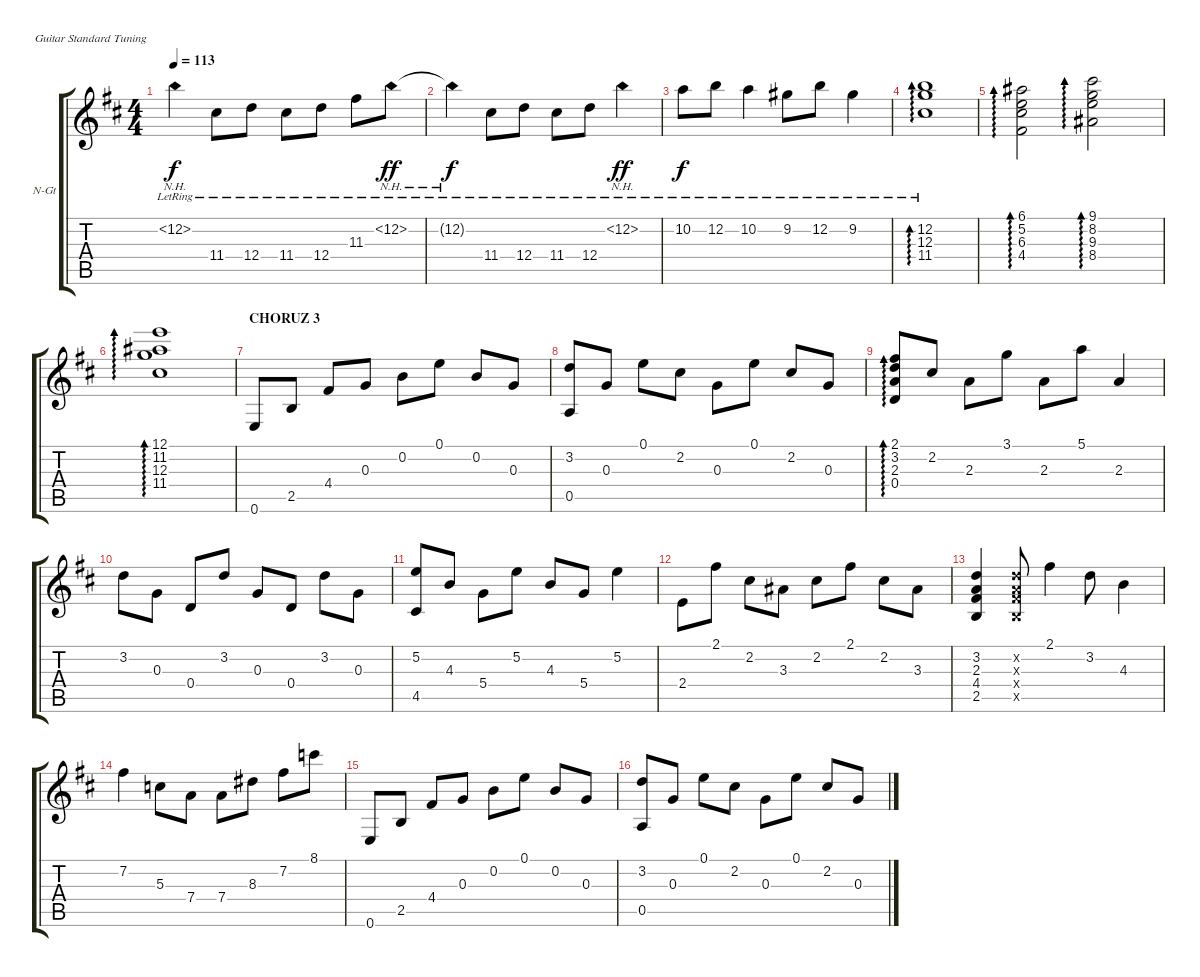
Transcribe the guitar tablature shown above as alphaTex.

\defaultSystemsLayout 4
\bracketExtendMode groupsimilarinstruments
\firstSystemTrackNameOrientation horizontal
\otherSystemsTrackNameOrientation horizontal
\track ("Nylon Guitar" "N-Gt") {instrument acousticguitarnylon}
\staff {score tabs}
\tuning (E4 B3 G3 D3 A2 E2)
\ts (4 4)
\tempo 113
\clef g2
\ks bminor
12.2{nh lr t}.4{dy f} 11.4{lr}.8 12.4{lr}.8 11.4{lr}.8 12.4{lr}.8 11.3{lr}.8 12.2{nh lr}.8{dy ff} |
12.2{nh lr t}.4{dy f} 11.4{lr}.8 12.4{lr}.8 11.4{lr}.8 12.4{lr}.8 12.2{nh lr}.4{dy ff} |
10.2{lr}.8{dy f} 12.2{lr}.8 10.2{lr}.4 9.2{lr}.8 12.2{lr}.8 9.2{lr}.4 |
(12.2{lr} 12.3{lr} 11.4{lr}).1{ad 0} |
(4.4 6.3 5.2 6.1).2{ad 0} (8.4 9.3 8.2 9.1).2{ad 0} |
(11.4 12.3 11.2 12.1).1{ad 0} |
\section ("" "CHORUZ 3")
0.6.8 2.5.8 4.4.8 0.3.8 0.2.8 0.1.8 0.2.8 0.3.8 |
(0.5 3.2).8 0.3.8 0.1.8 2.2.8 0.3.8 0.1.8 2.2.8 0.3.8 |
(0.4 2.3 3.2 2.1).8{ad 0} 2.2.8 2.3.8 3.1.8 2.3.8 5.1.8 2.3.4 |
3.2.8 0.3.8 0.4.8 3.2.8 0.3.8 0.4.8 3.2.8 0.3.8 |
(4.5 5.2).8 4.3.8 5.4.8 5.2.8 4.3.8 5.4.8 5.2.4 |
2.4.8 2.1.8 2.2.8 3.3.8 2.2.8 2.1.8 2.2.8 3.3.8 |
(2.5 4.4 2.3 3.2).4 (2.5{x} 4.4{x} 2.3{x} 3.2{x}).8 2.1.4 3.2.8 4.3.4 |
7.2.4 5.3.8 7.4.8 7.4.8 8.3.8 7.2.8 8.1.8 |
0.6.8 2.5.8 4.4.8 0.3.8 0.2.8 0.1.8 0.2.8 0.3.8 |
(0.5 3.2).8 0.3.8 0.1.8 2.2.8 0.3.8 0.1.8 2.2.8 0.3.8
